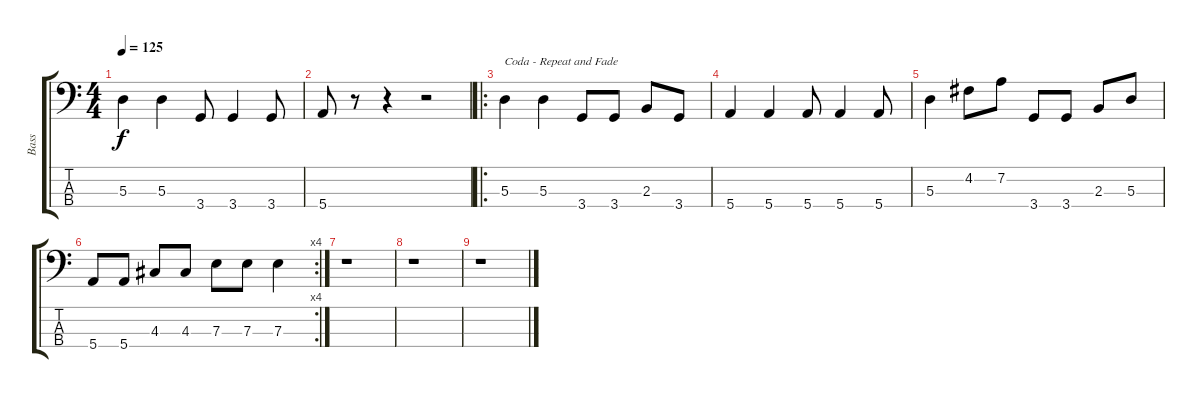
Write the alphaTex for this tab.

\track ("Bass" "Bass") {instrument electricbassfinger}
\staff {score tabs}
\tuning (G2 D2 A1 E1) {hide}
\ts (4 4)
\tempo 125
\clef f4
\ks c
5.3.4{dy f} 5.3.4 3.4.8 3.4.4 3.4.8 |
5.4.8 r.8 r.4 r.2 |
\ro
5.3.4{txt "Coda - Repeat and Fade"} 5.3.4 3.4.8 3.4.8 2.3.8 3.4.8 |
5.4.4 5.4.4 5.4.8 5.4.4 5.4.8 |
5.3.4 4.2.8 7.2.8 3.4.8 3.4.8 2.3.8 5.3.8 |
\rc 4
5.4.8 5.4.8 4.3.8 4.3.8 7.3.8 7.3.8 7.3.4 |
r.1 |
r.1 |
r.1
